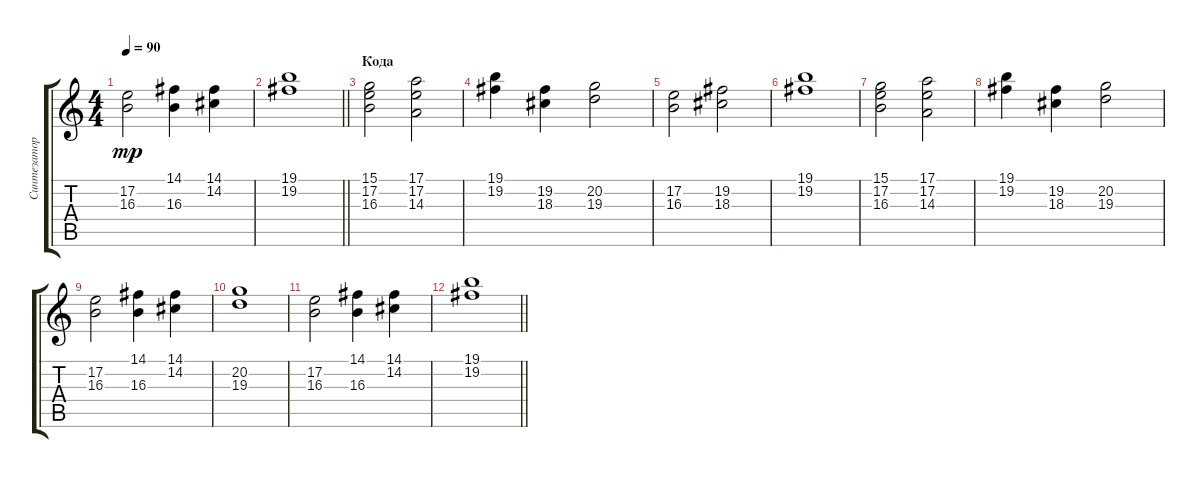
\track ("Синтезатор" "Синтезатор") {instrument stringensemble1}
\staff {score tabs}
\tuning (E4 B3 G3 D3 A2 E2) {hide}
\ts (4 4)
\tempo 90
\clef g2
\ks c
(17.2 16.3).2{dy mp} (14.1 16.3).4 (14.1 14.2).4 |
\barLineRight lightlight
(19.1 19.2).1 |
\section ("" "Кода")
(15.1 17.2 16.3).2{instrument stringensemble1} (17.1 17.2 14.3).2 |
(19.1 19.2).4 (19.2 18.3).4 (20.2 19.3).2 |
(17.2 16.3).2 (19.2 18.3).2 |
(19.1 19.2).1 |
(15.1 17.2 16.3).2 (17.1 17.2 14.3).2 |
(19.1 19.2).4 (19.2 18.3).4 (20.2 19.3).2 |
(17.2 16.3).2 (14.1 16.3).4 (14.1 14.2).4 |
(20.2 19.3).1 |
(17.2 16.3).2 (14.1 16.3).4 (14.1 14.2).4 |
\barLineRight lightlight
(19.1 19.2).1
